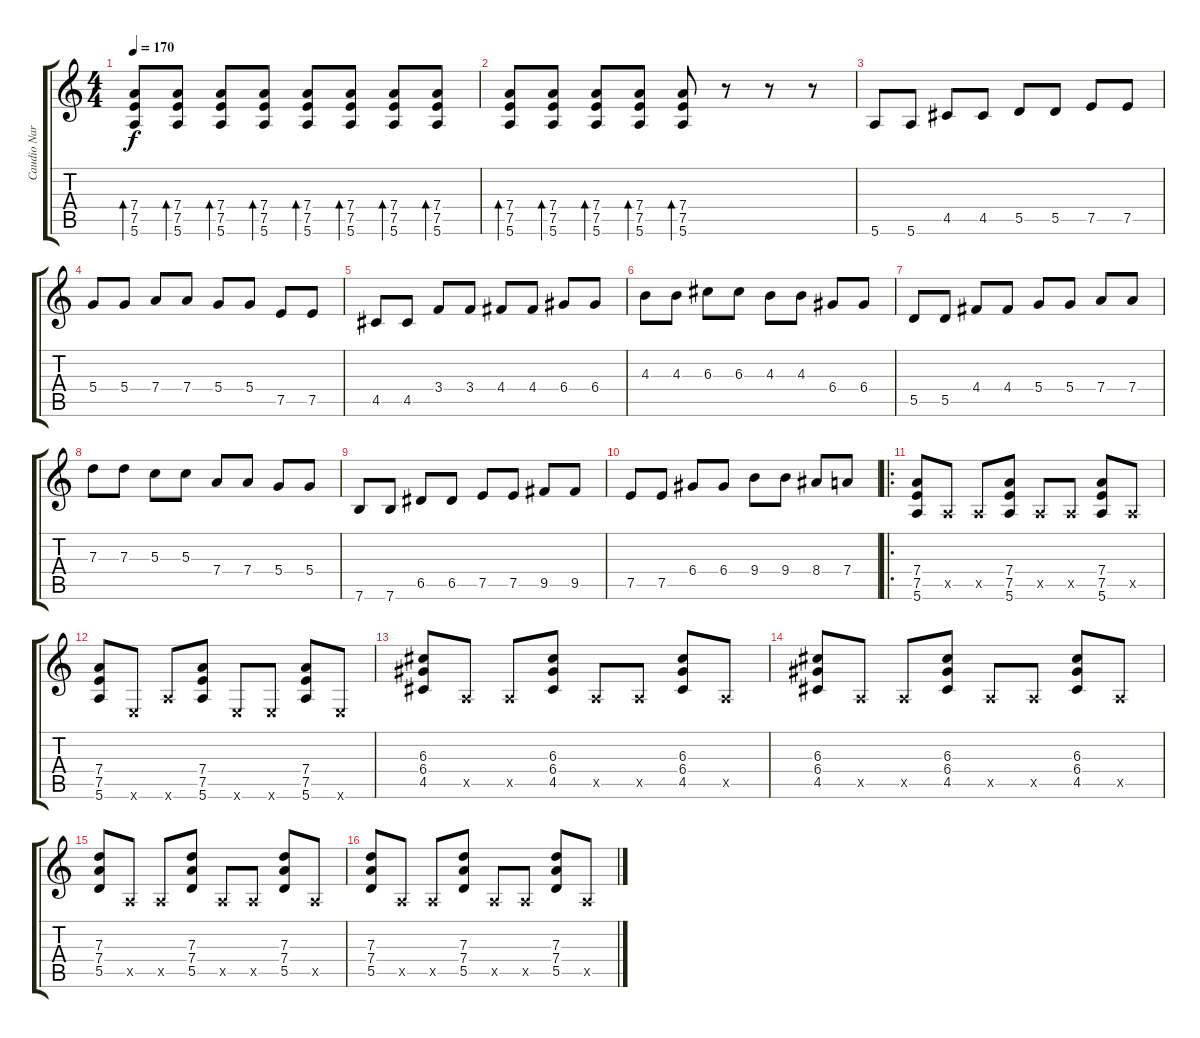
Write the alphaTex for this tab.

\track ("Caudio Narea" "Caudio Nar") {instrument overdrivenguitar}
\staff {score tabs}
\tuning (E4 B3 G3 D3 A2 E2) {hide}
\ts (4 4)
\tempo 170
\clef g2
\ks c
(7.4 7.5 5.6).8{bd 60 dy f instrument overdrivenguitar} (7.4 7.5 5.6).8{bd 60} (7.4 7.5 5.6).8{bd 60} (7.4 7.5 5.6).8{bd 60} (7.4 7.5 5.6).8{bd 60} (7.4 7.5 5.6).8{bd 60} (7.4 7.5 5.6).8{bd 60} (7.4 7.5 5.6).8{bd 60} |
(7.4 7.5 5.6).8{bd 60} (7.4 7.5 5.6).8{bd 60} (7.4 7.5 5.6).8{bd 60} (7.4 7.5 5.6).8{bd 60} (7.4 7.5 5.6).8{bd 60} r.8 r.8 r.8 |
5.6.8 5.6.8 4.5.8 4.5.8 5.5.8 5.5.8 7.5.8 7.5.8 |
5.4.8 5.4.8 7.4.8 7.4.8 5.4.8 5.4.8 7.5.8 7.5.8 |
4.5.8 4.5.8 3.4.8 3.4.8 4.4.8 4.4.8 6.4.8 6.4.8 |
4.3.8 4.3.8 6.3.8 6.3.8 4.3.8 4.3.8 6.4.8 6.4.8 |
5.5.8 5.5.8 4.4.8 4.4.8 5.4.8 5.4.8 7.4.8 7.4.8 |
7.3.8 7.3.8 5.3.8 5.3.8 7.4.8 7.4.8 5.4.8 5.4.8 |
7.6.8 7.6.8 6.5.8 6.5.8 7.5.8 7.5.8 9.5.8 9.5.8 |
7.5.8 7.5.8 6.4.8 6.4.8 9.4.8 9.4.8 8.4.8 7.4.8 |
\ro
(7.4 7.5 5.6).8 0.5{x}.8 0.5{x}.8 (7.4 7.5 5.6).8 0.5{x}.8 0.5{x}.8 (7.4 7.5 5.6).8 0.5{x}.8 |
(7.4 7.5 5.6).8 0.6{x}.8 5.6{x}.8 (7.4 7.5 5.6).8 0.6{x}.8 0.6{x}.8 (7.4 7.5 5.6).8 0.6{x}.8 |
(6.3 6.4 4.5).8 0.5{x}.8 0.5{x}.8 (6.3 6.4 4.5).8 0.5{x}.8 0.5{x}.8 (6.3 6.4 4.5).8 0.5{x}.8 |
(6.3 6.4 4.5).8 0.5{x}.8 0.5{x}.8 (6.3 6.4 4.5).8 0.5{x}.8 0.5{x}.8 (6.3 6.4 4.5).8 0.5{x}.8 |
(7.3 7.4 5.5).8 0.5{x}.8 0.5{x}.8 (7.3 7.4 5.5).8 0.5{x}.8 0.5{x}.8 (7.3 7.4 5.5).8 0.5{x}.8 |
(7.3 7.4 5.5).8 0.5{x}.8 0.5{x}.8 (7.3 7.4 5.5).8 0.5{x}.8 0.5{x}.8 (7.3 7.4 5.5).8 0.5{x}.8
